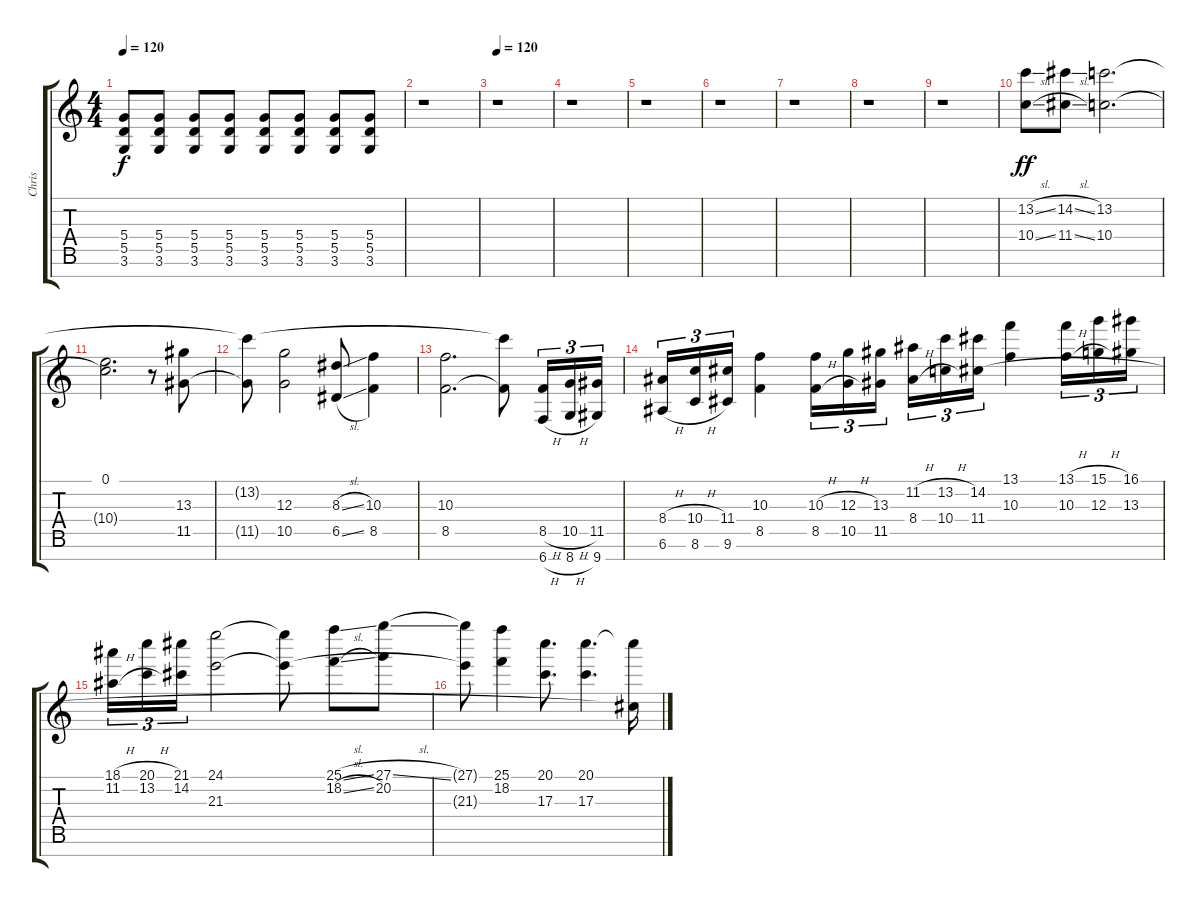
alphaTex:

\track ("Chris" "Chris") {instrument overdrivenguitar}
\staff {score tabs}
\tuning (E4 B3 G3 D3 A2 E2 B1) {hide}
\ts (4 4)
\tempo 120
\clef g2
\ks c
(5.4 5.5 3.6).8{dy f} (5.4 5.5 3.6).8 (5.4 5.5 3.6).8 (5.4 5.5 3.6).8 (5.4 5.5 3.6).8 (5.4 5.5 3.6).8 (5.4 5.5 3.6).8 (5.4 5.5 3.6).8 |
r.1 |
\tempo 120
r.1 |
r.1 |
r.1 |
r.1 |
r.1 |
r.1 |
r.1 |
(13.2{sl} 10.4{sl}).8{dy ff} (14.2{sl} 11.4{sl}).8 (13.2 10.4).2{d} |
(0.1 10.4{t}).2{d} r.8 (13.3 11.5).8 |
(13.2{t} 11.5{t}).8 (12.3 10.5).2 (8.3{sl} 6.5{sl}).8 (10.3 8.5).4 |
(10.3 8.5).2{d} (13.2{t} 8.5{t}).8 (8.5{h} 6.7{h}).16{tu (3 2)} (10.5{h} 8.7{h}).16{tu (3 2)} (11.5 9.7).16{tu (3 2)} |
(8.4{h} 6.6{h}).16{tu (3 2)} (10.4{h} 8.6{h}).16{tu (3 2)} (11.4 9.6).16{tu (3 2)} (10.3 8.5).4 (10.3{h} 8.5{h}).16{tu (3 2)} (12.3{h} 10.5{h}).16{tu (3 2)} (13.3 11.5).16{tu (3 2)} (11.2{h} 8.4{h}).16{tu (3 2)} (13.2{h} 10.4{h}).16{tu (3 2)} (14.2 11.4).16{tu (3 2)} (13.1 10.3).4 (13.1{h} 10.3{h}).16{tu (3 2)} (15.1{h} 12.3{h}).16{tu (3 2)} (16.1 13.3).16{tu (3 2)} |
(18.1{h} 11.2{h}).16{tu (3 2)} (20.1{h} 13.2{h}).16{tu (3 2)} (21.1 14.2).16{tu (3 2)} (24.1 21.3).2 (24.1{t} 21.3{t}).8 (25.1{sl} 18.2{sl}).8 (27.1{sl} 20.2).8 |
(27.1{t} 21.3{t}).8 (25.1 18.2).4 (20.1 17.3).8{d} (20.1 17.3).4{d} (20.1{t} 11.4{t}).16
